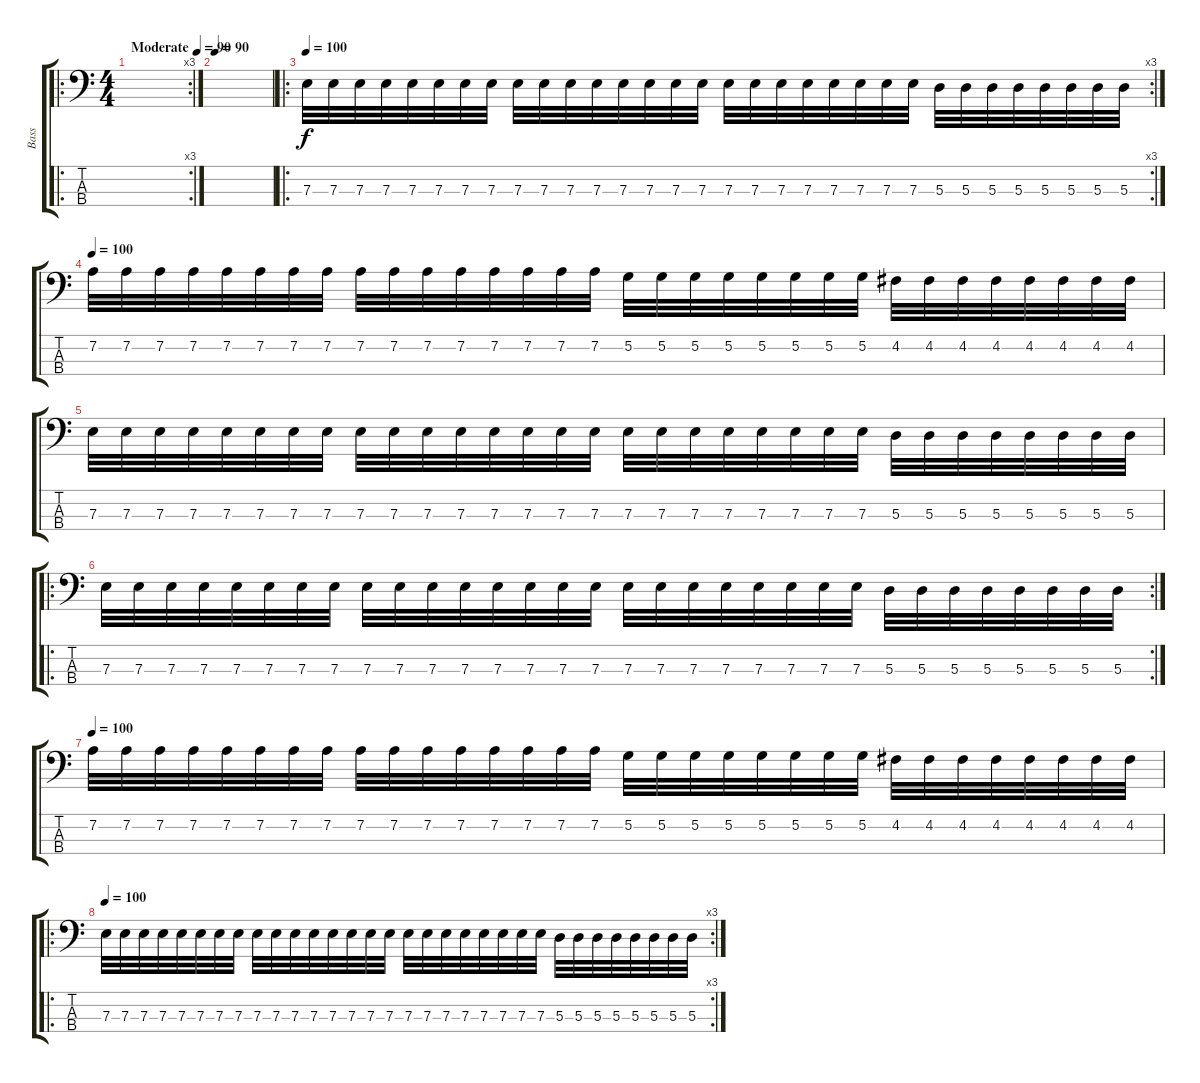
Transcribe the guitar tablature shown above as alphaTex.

\track ("Bass" "Bass") {instrument electricbassfinger}
\staff {score tabs}
\tuning (G2 D2 A1 E1) {hide}
\ro
\rc 3
\ts (4 4)
\tempo (90 "Moderate")
\clef f4
\ks c
|
\tempo 90
|
\ro
\rc 3
\tempo 100
7.3.32 7.3.32 7.3.32 7.3.32 7.3.32 7.3.32 7.3.32 7.3.32 7.3.32 7.3.32 7.3.32 7.3.32 7.3.32 7.3.32 7.3.32 7.3.32 7.3.32 7.3.32 7.3.32 7.3.32 7.3.32 7.3.32 7.3.32 7.3.32 5.3.32 5.3.32 5.3.32 5.3.32 5.3.32 5.3.32 5.3.32 5.3.32 |
\tempo 100
7.2.32 7.2.32 7.2.32 7.2.32 7.2.32 7.2.32 7.2.32 7.2.32 7.2.32 7.2.32 7.2.32 7.2.32 7.2.32 7.2.32 7.2.32 7.2.32 5.2.32 5.2.32 5.2.32 5.2.32 5.2.32 5.2.32 5.2.32 5.2.32 4.2.32 4.2.32 4.2.32 4.2.32 4.2.32 4.2.32 4.2.32 4.2.32 |
7.3.32 7.3.32 7.3.32 7.3.32 7.3.32 7.3.32 7.3.32 7.3.32 7.3.32 7.3.32 7.3.32 7.3.32 7.3.32 7.3.32 7.3.32 7.3.32 7.3.32 7.3.32 7.3.32 7.3.32 7.3.32 7.3.32 7.3.32 7.3.32 5.3.32 5.3.32 5.3.32 5.3.32 5.3.32 5.3.32 5.3.32 5.3.32 |
\ro
\rc 2
7.3.32 7.3.32 7.3.32 7.3.32 7.3.32 7.3.32 7.3.32 7.3.32 7.3.32 7.3.32 7.3.32 7.3.32 7.3.32 7.3.32 7.3.32 7.3.32 7.3.32 7.3.32 7.3.32 7.3.32 7.3.32 7.3.32 7.3.32 7.3.32 5.3.32 5.3.32 5.3.32 5.3.32 5.3.32 5.3.32 5.3.32 5.3.32 |
\tempo 100
7.2.32 7.2.32 7.2.32 7.2.32 7.2.32 7.2.32 7.2.32 7.2.32 7.2.32 7.2.32 7.2.32 7.2.32 7.2.32 7.2.32 7.2.32 7.2.32 5.2.32 5.2.32 5.2.32 5.2.32 5.2.32 5.2.32 5.2.32 5.2.32 4.2.32 4.2.32 4.2.32 4.2.32 4.2.32 4.2.32 4.2.32 4.2.32 |
\ro
\rc 3
\tempo 100
7.3.32 7.3.32 7.3.32 7.3.32 7.3.32 7.3.32 7.3.32 7.3.32 7.3.32 7.3.32 7.3.32 7.3.32 7.3.32 7.3.32 7.3.32 7.3.32 7.3.32 7.3.32 7.3.32 7.3.32 7.3.32 7.3.32 7.3.32 7.3.32 5.3.32 5.3.32 5.3.32 5.3.32 5.3.32 5.3.32 5.3.32 5.3.32
